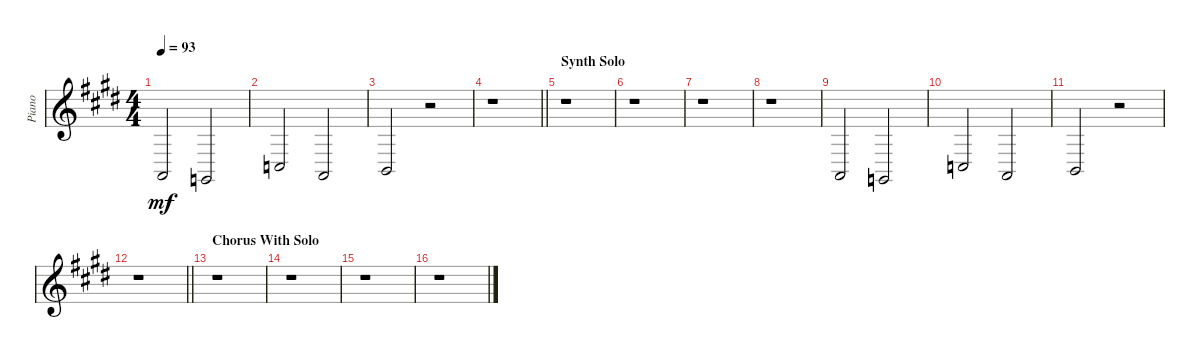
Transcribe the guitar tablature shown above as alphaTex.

\track ("Piano" "Piano") {instrument brightacousticpiano}
\staff {score}
\tuning (E4 B3 G3 D3 A2 E2) {hide}
\ts (4 4)
\tempo 93
\clef g2
\ks c#minor
0.5.2{dy mf} 3.6.2 |
3.5.2 0.5.2 |
2.5.2 r.2 |
\barLineRight lightlight
r.1 |
\section ("" "Synth Solo")
r.1 |
r.1 |
r.1 |
r.1 |
0.5.2 3.6.2 |
3.5.2 0.5.2 |
2.5.2 r.2 |
\barLineRight lightlight
r.1 |
\section ("" "Chorus With Solo")
r.1 |
r.1 |
r.1 |
r.1
